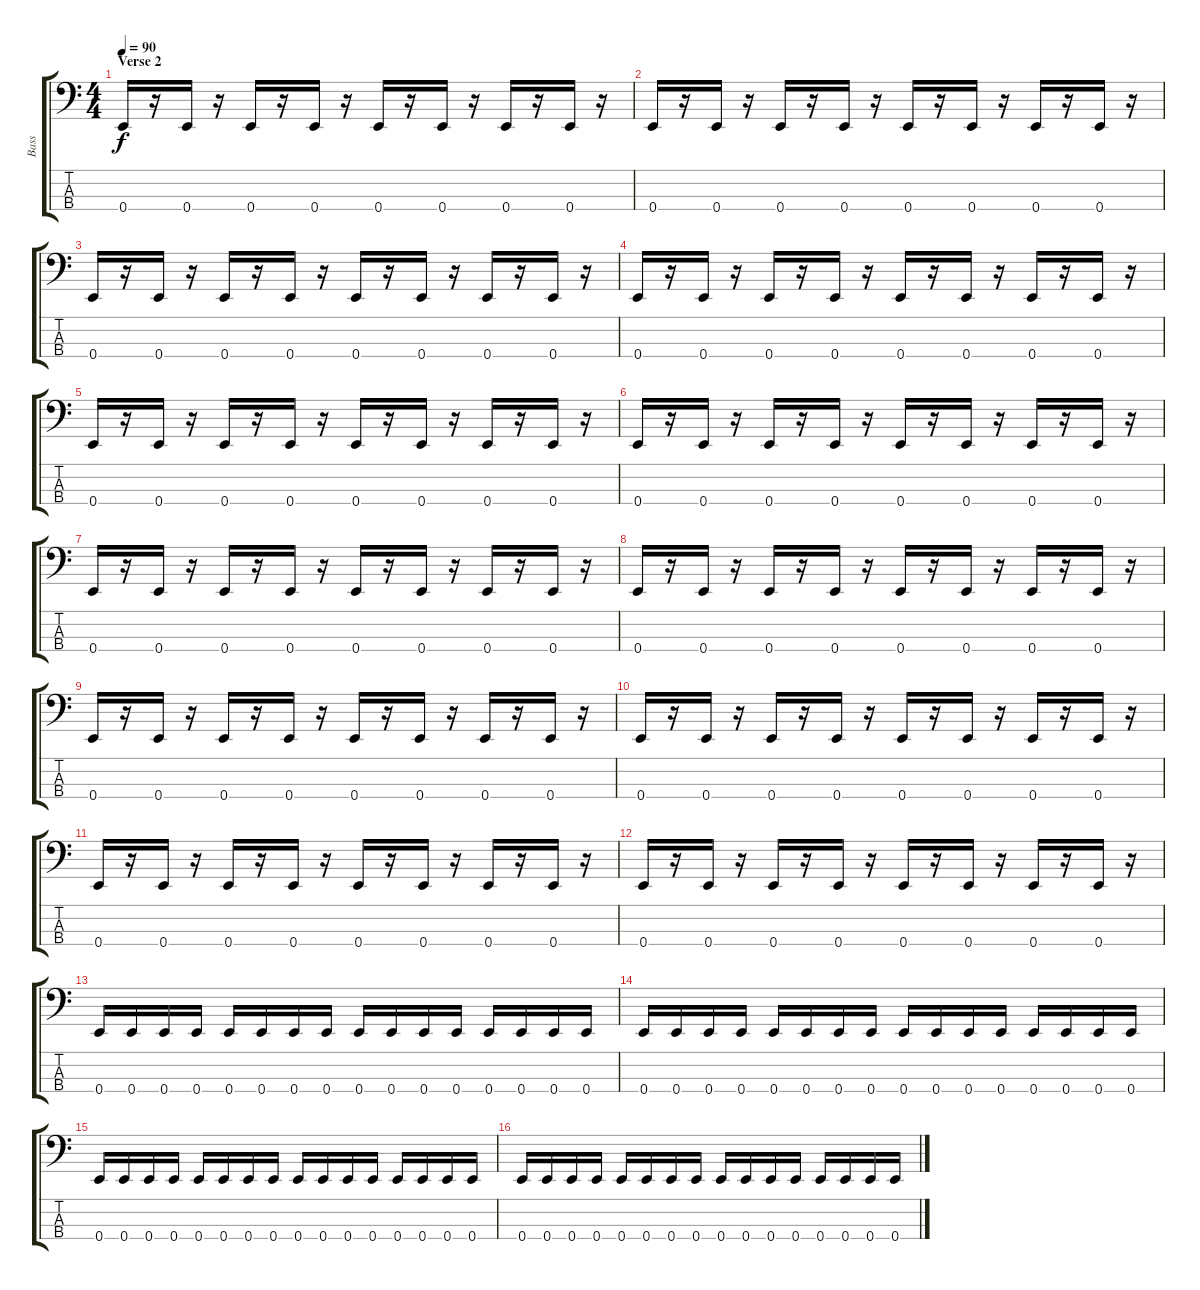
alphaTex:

\track ("Bass" "Bass") {instrument electricbassfinger}
\staff {score tabs}
\tuning (G2 D2 A1 E1) {hide}
\ts (4 4)
\section ("" "Verse 2")
\tempo 90
\clef f4
\ks c
0.4.16{dy f} r.16 0.4.16 r.16 0.4.16 r.16 0.4.16 r.16 0.4.16 r.16 0.4.16 r.16 0.4.16 r.16 0.4.16 r.16 |
0.4.16 r.16 0.4.16 r.16 0.4.16 r.16 0.4.16 r.16 0.4.16 r.16 0.4.16 r.16 0.4.16 r.16 0.4.16 r.16 |
0.4.16 r.16 0.4.16 r.16 0.4.16 r.16 0.4.16 r.16 0.4.16 r.16 0.4.16 r.16 0.4.16 r.16 0.4.16 r.16 |
0.4.16 r.16 0.4.16 r.16 0.4.16 r.16 0.4.16 r.16 0.4.16 r.16 0.4.16 r.16 0.4.16 r.16 0.4.16 r.16 |
0.4.16 r.16 0.4.16 r.16 0.4.16 r.16 0.4.16 r.16 0.4.16 r.16 0.4.16 r.16 0.4.16 r.16 0.4.16 r.16 |
0.4.16 r.16 0.4.16 r.16 0.4.16 r.16 0.4.16 r.16 0.4.16 r.16 0.4.16 r.16 0.4.16 r.16 0.4.16 r.16 |
0.4.16 r.16 0.4.16 r.16 0.4.16 r.16 0.4.16 r.16 0.4.16 r.16 0.4.16 r.16 0.4.16 r.16 0.4.16 r.16 |
0.4.16 r.16 0.4.16 r.16 0.4.16 r.16 0.4.16 r.16 0.4.16 r.16 0.4.16 r.16 0.4.16 r.16 0.4.16 r.16 |
0.4.16 r.16 0.4.16 r.16 0.4.16 r.16 0.4.16 r.16 0.4.16 r.16 0.4.16 r.16 0.4.16 r.16 0.4.16 r.16 |
0.4.16 r.16 0.4.16 r.16 0.4.16 r.16 0.4.16 r.16 0.4.16 r.16 0.4.16 r.16 0.4.16 r.16 0.4.16 r.16 |
0.4.16 r.16 0.4.16 r.16 0.4.16 r.16 0.4.16 r.16 0.4.16 r.16 0.4.16 r.16 0.4.16 r.16 0.4.16 r.16 |
0.4.16 r.16 0.4.16 r.16 0.4.16 r.16 0.4.16 r.16 0.4.16 r.16 0.4.16 r.16 0.4.16 r.16 0.4.16 r.16 |
0.4.16 0.4.16 0.4.16 0.4.16 0.4.16 0.4.16 0.4.16 0.4.16 0.4.16 0.4.16 0.4.16 0.4.16 0.4.16 0.4.16 0.4.16 0.4.16 |
0.4.16 0.4.16 0.4.16 0.4.16 0.4.16 0.4.16 0.4.16 0.4.16 0.4.16 0.4.16 0.4.16 0.4.16 0.4.16 0.4.16 0.4.16 0.4.16 |
0.4.16 0.4.16 0.4.16 0.4.16 0.4.16 0.4.16 0.4.16 0.4.16 0.4.16 0.4.16 0.4.16 0.4.16 0.4.16 0.4.16 0.4.16 0.4.16 |
0.4.16 0.4.16 0.4.16 0.4.16 0.4.16 0.4.16 0.4.16 0.4.16 0.4.16 0.4.16 0.4.16 0.4.16 0.4.16 0.4.16 0.4.16 0.4.16
